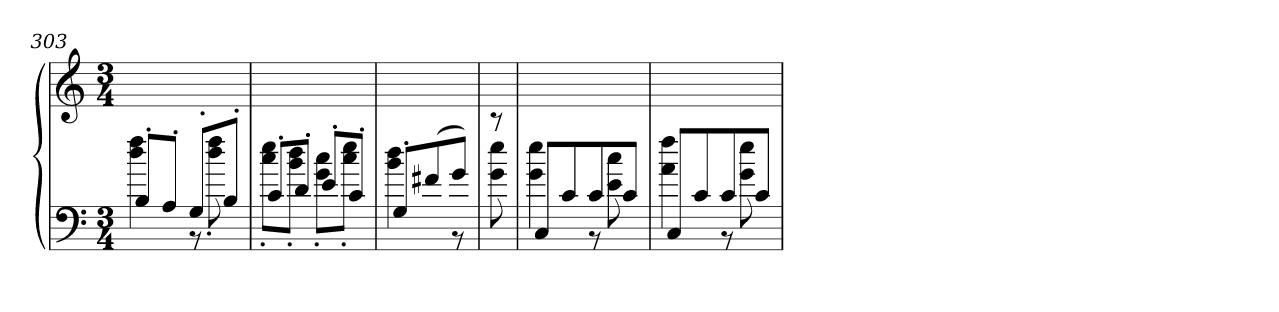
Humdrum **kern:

**kern	**kern
*part1	*part1
*staff2	*staff1
*clefF4	*clefG2
*k[]	*k[]
*M3/4	*M3/4
=303	=303
*^	*
8B'L	4dd 4ff	2ryy
8A'J	.	.
8G'L	8r	.
8B'J	8dd' 8ff'	.
=304	=304	=304
8c'L	8cc' 8ee'L	2ryy
8d'J	8b' 8dd'J	.
8e'L	8g' 8cc'L	.
8c'J	8cc' 8ee'J	.
=305	=305	=305
8G'L	4b 4dd	4.ryy
(8f#X	.	.
8gJ)	8r	.
=	=	=
8r	8g 8ee	8ryy
=306	=306	=306
8CL	4g 4ee	2ryy
8c	.	.
8c	8r	.
8cJ	8e 8cc	.
=307	=307	=307
8CL	4a 4ff	2ryy
8c	.	.
8c	8r	.
8cJ	8g 8ee	.
*v	*v	*
=	=
*-	*-
